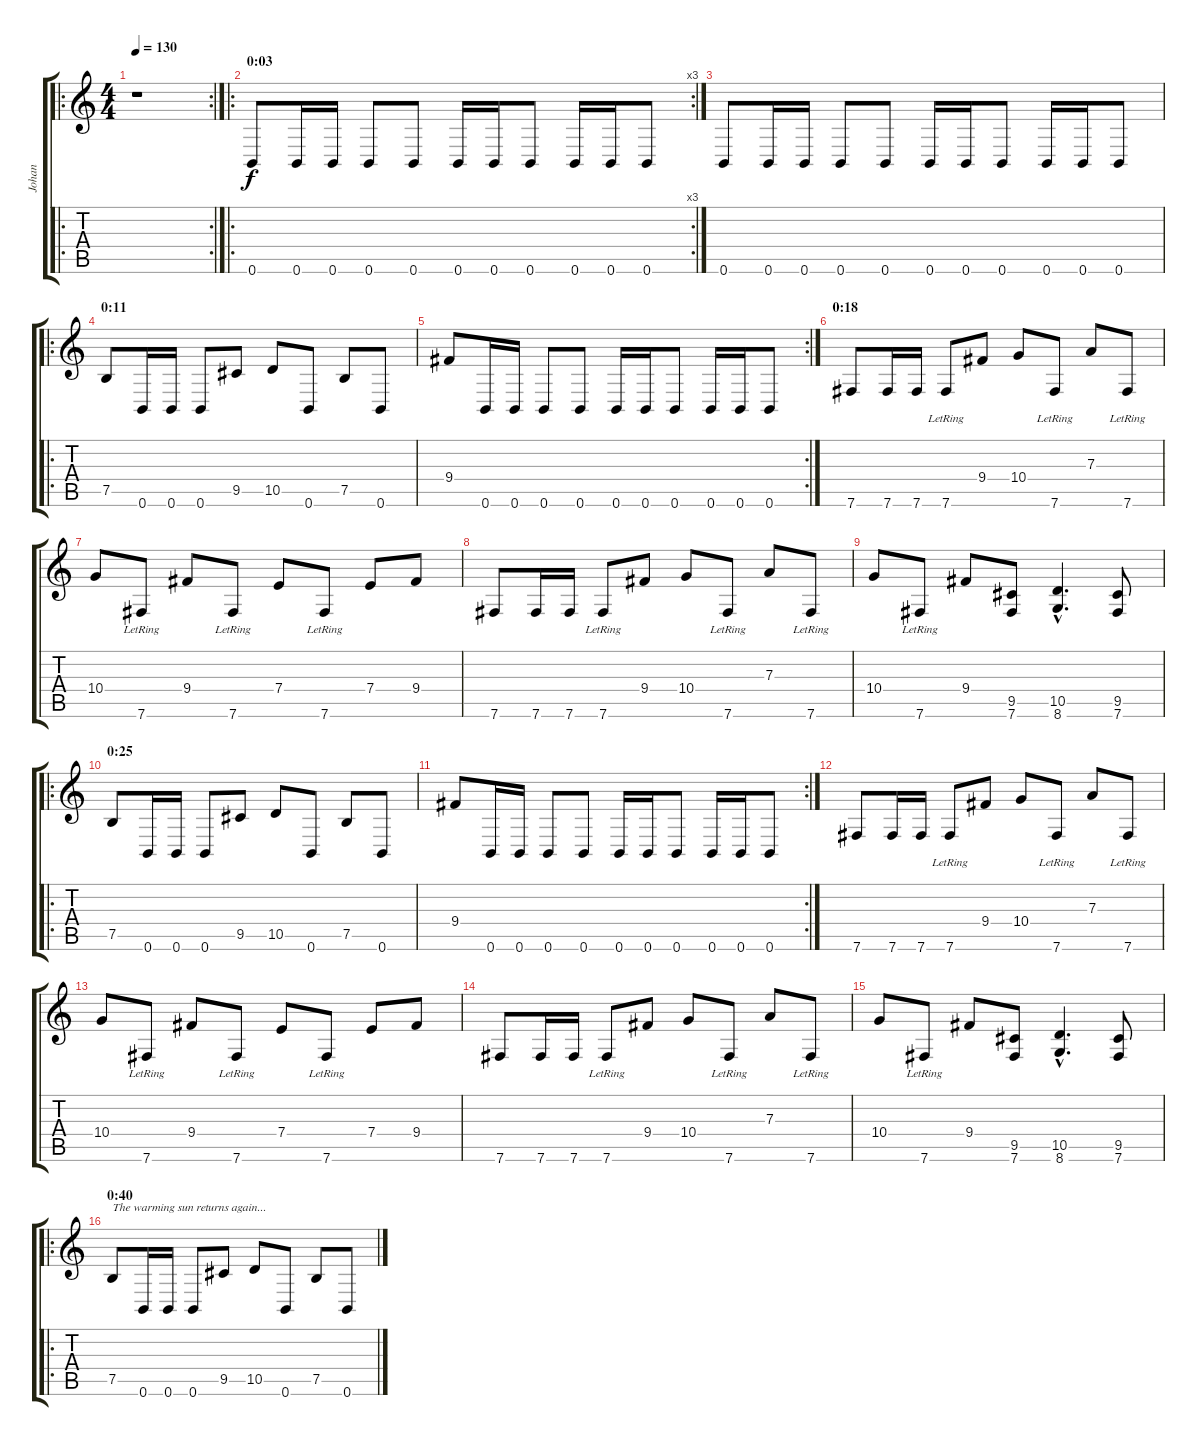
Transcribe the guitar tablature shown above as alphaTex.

\track ("Johan" "Johan") {instrument distortionguitar}
\staff {score tabs}
\tuning (B3 Gb3 D3 A2 E2 B1) {hide}
\ro
\rc 2
\ts (4 4)
\tempo 130
\clef g2
\ks c
r.1{dy f instrument distortionguitar} |
\ro
\rc 3
\section ("" "0:03")
0.6.8 0.6.16 0.6.16 0.6.8 0.6.8 0.6.16 0.6.16 0.6.8 0.6.16 0.6.16 0.6.8 |
0.6.8 0.6.16 0.6.16 0.6.8 0.6.8 0.6.16 0.6.16 0.6.8 0.6.16 0.6.16 0.6.8 |
\ro
\section ("" "0:11")
7.5.8 0.6.16 0.6.16 0.6.8 9.5.8 10.5.8 0.6.8 7.5.8 0.6.8 |
\rc 2
9.4.8 0.6.16 0.6.16 0.6.8 0.6.8 0.6.16 0.6.16 0.6.8 0.6.16 0.6.16 0.6.8 |
\section ("" "0:18")
7.6.8 7.6.16 7.6.16 7.6{lr}.8 9.4.8 10.4.8 7.6{lr}.8 7.3.8 7.6{lr}.8 |
10.4.8 7.6{lr}.8 9.4.8 7.6{lr}.8 7.4.8 7.6{lr}.8 7.4.8 9.4.8 |
7.6.8 7.6.16 7.6.16 7.6{lr}.8 9.4.8 10.4.8 7.6{lr}.8 7.3.8 7.6{lr}.8 |
10.4.8 7.6{lr}.8 9.4.8 (9.5 7.6).8 (10.5{hac} 8.6{hac}).4{d} (9.5 7.6).8 |
\ro
\section ("" "0:25")
7.5.8 0.6.16 0.6.16 0.6.8 9.5.8 10.5.8 0.6.8 7.5.8 0.6.8 |
\rc 2
9.4.8 0.6.16 0.6.16 0.6.8 0.6.8 0.6.16 0.6.16 0.6.8 0.6.16 0.6.16 0.6.8 |
7.6.8 7.6.16 7.6.16 7.6{lr}.8 9.4.8 10.4.8 7.6{lr}.8 7.3.8 7.6{lr}.8 |
10.4.8 7.6{lr}.8 9.4.8 7.6{lr}.8 7.4.8 7.6{lr}.8 7.4.8 9.4.8 |
7.6.8 7.6.16 7.6.16 7.6{lr}.8 9.4.8 10.4.8 7.6{lr}.8 7.3.8 7.6{lr}.8 |
10.4.8 7.6{lr}.8 9.4.8 (9.5 7.6).8 (10.5{hac} 8.6{hac}).4{d} (9.5 7.6).8 |
\ro
\section ("" "0:40")
7.5.8{txt "The warming sun returns again..."} 0.6.16 0.6.16 0.6.8 9.5.8 10.5.8 0.6.8 7.5.8 0.6.8
